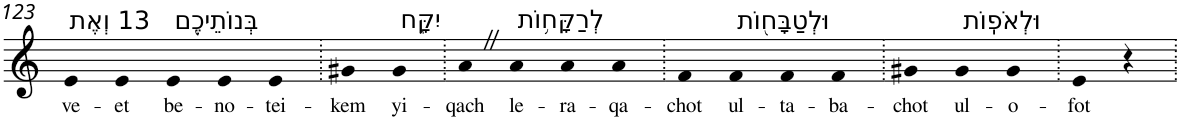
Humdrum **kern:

**kern	**text
*part1	*part1
*staff1	*staff1
*I"Piano	*
*I'Pno	*
!!LO:PB:g=z
*clefG2	*
*k[]	*
=123	=123
!LO:TX:a:t=13 וְאֶת	!
!	!LO:LY:b
4e	ve-
!	!LO:LY:b
4e	-et
!LO:TX:a:t=בְּנוֹתֵיכֶ֖ם	!
!	!LO:LY:b
4e	be-
!	!LO:LY:b
4e	-no-
!	!LO:LY:b
4e	-tei-
=124.	=124.
!	!LO:LY:b
4g#X	-kem
!LO:TX:a:t=יִקָּ֑ח	!
!	!LO:LY:b
4g#	yi-
=125.	=125.
!	!LO:LY:b
4aZ	-qach
!LO:TX:a:t=לְרַקָּח֥וֹת	!
!	!LO:LY:b
4a	le-
!	!LO:LY:b
4a	-ra-
!	!LO:LY:b
4a	-qa-
=126.	=126.
!	!LO:LY:b
4f	-chot
!LO:TX:a:t=וּלְטַבָּח֖וֹת	!
!	!LO:LY:b
4f	ul-
!	!LO:LY:b
4f	-ta-
!	!LO:LY:b
4f	-ba-
=127.	=127.
!	!LO:LY:b
4g#X	-chot
!LO:TX:a:t=וּלְאֹפֽוֹת	!
!	!LO:LY:b
4g#	ul-
!	!LO:LY:b
4g#	-o-
=128.	=128.
!	!LO:LY:b
4e	-fot
4r	.
=.	=.
*-	*-
